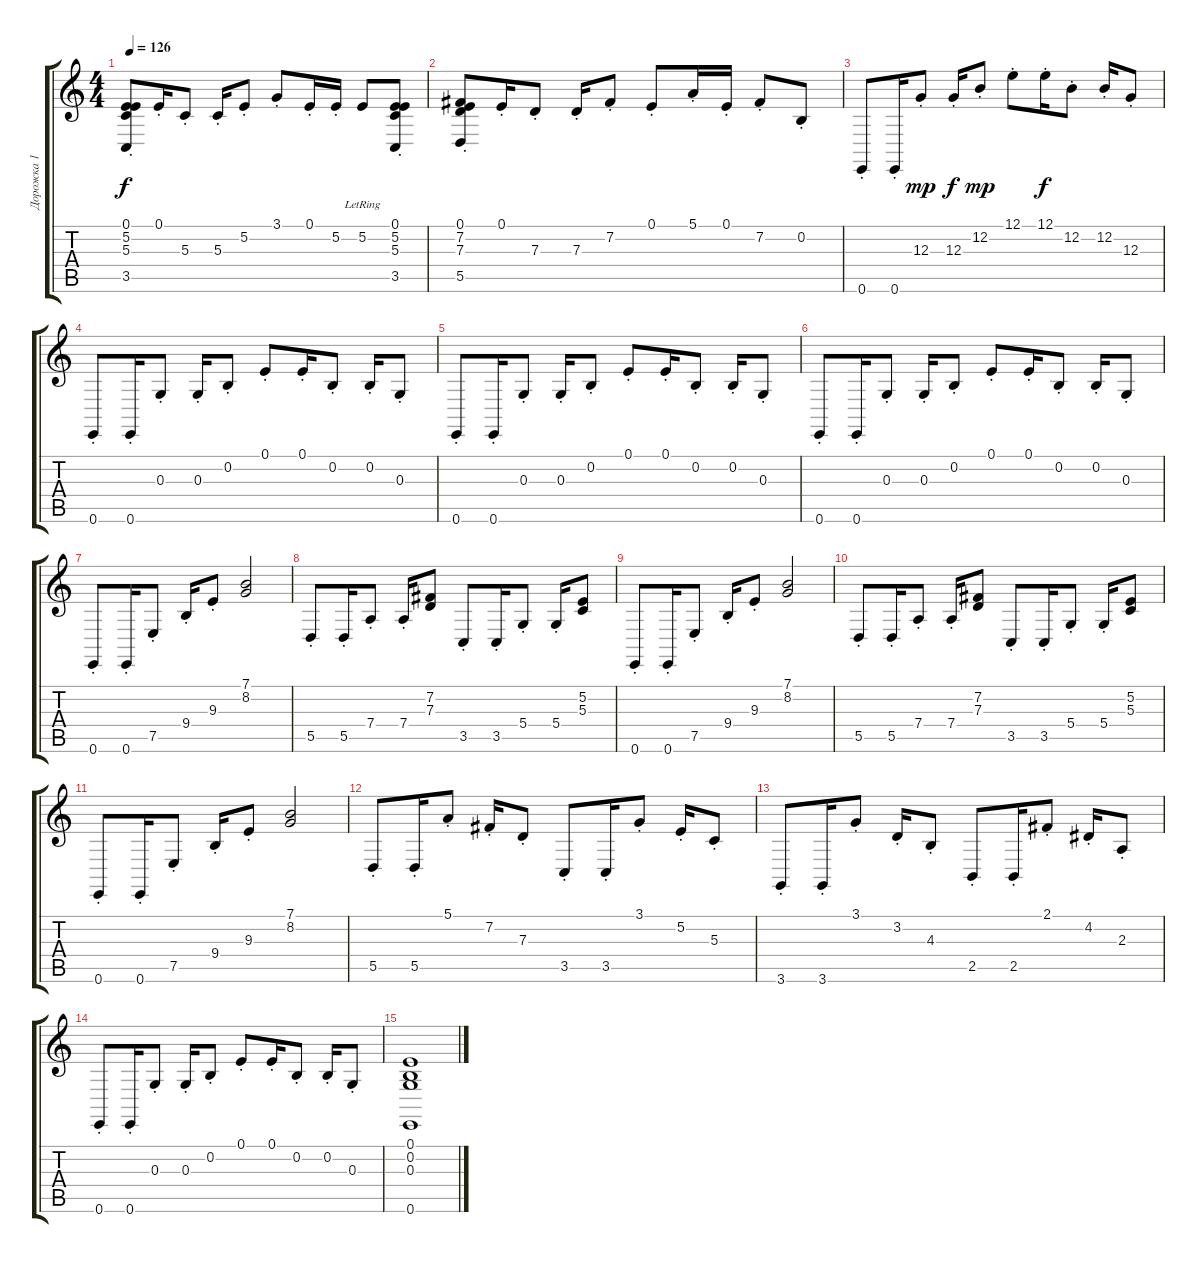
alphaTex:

\track ("Дорожка 1" "Дорожка 1") {instrument lead2sawtooth}
\staff {score tabs}
\tuning (E4 B3 G3 D3 A2 E2) {hide}
\ts (4 4)
\tempo 126
\clef g2
\ks c
(0.1{st} 5.2{st} 5.3{st} 3.5{st}).8{dy f} 0.1{st}.16 5.3{st}.8 5.3{st}.16 5.2{st}.8 3.1{st}.8 0.1{st}.16 5.2{st}.16 5.2{lr}.8 (0.1{st} 5.2{st} 5.3{st} 3.5{st}).8 |
(0.1{st} 7.2{st} 7.3{st} 5.5{st}).8 0.1{st}.16 7.3{st}.8 7.3{st}.16 7.2{st}.8 0.1{st}.8 5.1{st}.16 0.1{st}.16 7.2{st}.8 0.2{st}.8 |
0.6{st}.8 0.6{st}.16 12.3{st}.8{dy mp} 12.3{st}.16{dy f} 12.2{st}.8{dy mp} 12.1{st}.8 12.1{st}.16{dy f} 12.2{st}.8 12.2{st}.16 12.3{st}.8 |
0.6{st}.8 0.6{st}.16 0.3{st}.8 0.3{st}.16 0.2{st}.8 0.1{st}.8 0.1{st}.16 0.2{st}.8 0.2{st}.16 0.3{st}.8 |
0.6{st}.8 0.6{st}.16 0.3{st}.8 0.3{st}.16 0.2{st}.8 0.1{st}.8 0.1{st}.16 0.2{st}.8 0.2{st}.16 0.3{st}.8 |
0.6{st}.8 0.6{st}.16 0.3{st}.8 0.3{st}.16 0.2{st}.8 0.1{st}.8 0.1{st}.16 0.2{st}.8 0.2{st}.16 0.3{st}.8 |
0.6{st}.8 0.6{st}.16 7.5{st}.8 9.4{st}.16 9.3{st}.8 (7.1 8.2).2 |
5.5{st}.8 5.5{st}.16 7.4{st}.8 7.4{st}.16 (7.2 7.3).8 3.5{st}.8 3.5{st}.16 5.4{st}.8 5.4{st}.16 (5.2 5.3).8 |
0.6{st}.8 0.6{st}.16 7.5{st}.8 9.4{st}.16 9.3{st}.8 (7.1 8.2).2 |
5.5{st}.8 5.5{st}.16 7.4{st}.8 7.4{st}.16 (7.2 7.3).8 3.5{st}.8 3.5{st}.16 5.4{st}.8 5.4{st}.16 (5.2 5.3).8 |
0.6{st}.8 0.6{st}.16 7.5{st}.8 9.4{st}.16 9.3{st}.8 (7.1 8.2).2 |
5.5{st}.8 5.5{st}.16 5.1{st}.8 7.2{st}.16 7.3{st}.8 3.5{st}.8 3.5{st}.16 3.1{st}.8 5.2{st}.16 5.3{st}.8 |
3.6{st}.8 3.6{st}.16 3.1{st}.8 3.2{st}.16 4.3{st}.8 2.5{st}.8 2.5{st}.16 2.1{st}.8 4.2{st}.16 2.3{st}.8 |
0.6{st}.8 0.6{st}.16 0.3{st}.8 0.3{st}.16 0.2{st}.8 0.1{st}.8 0.1{st}.16 0.2{st}.8 0.2{st}.16 0.3{st}.8 |
(0.1 0.2 0.3 0.6).1
